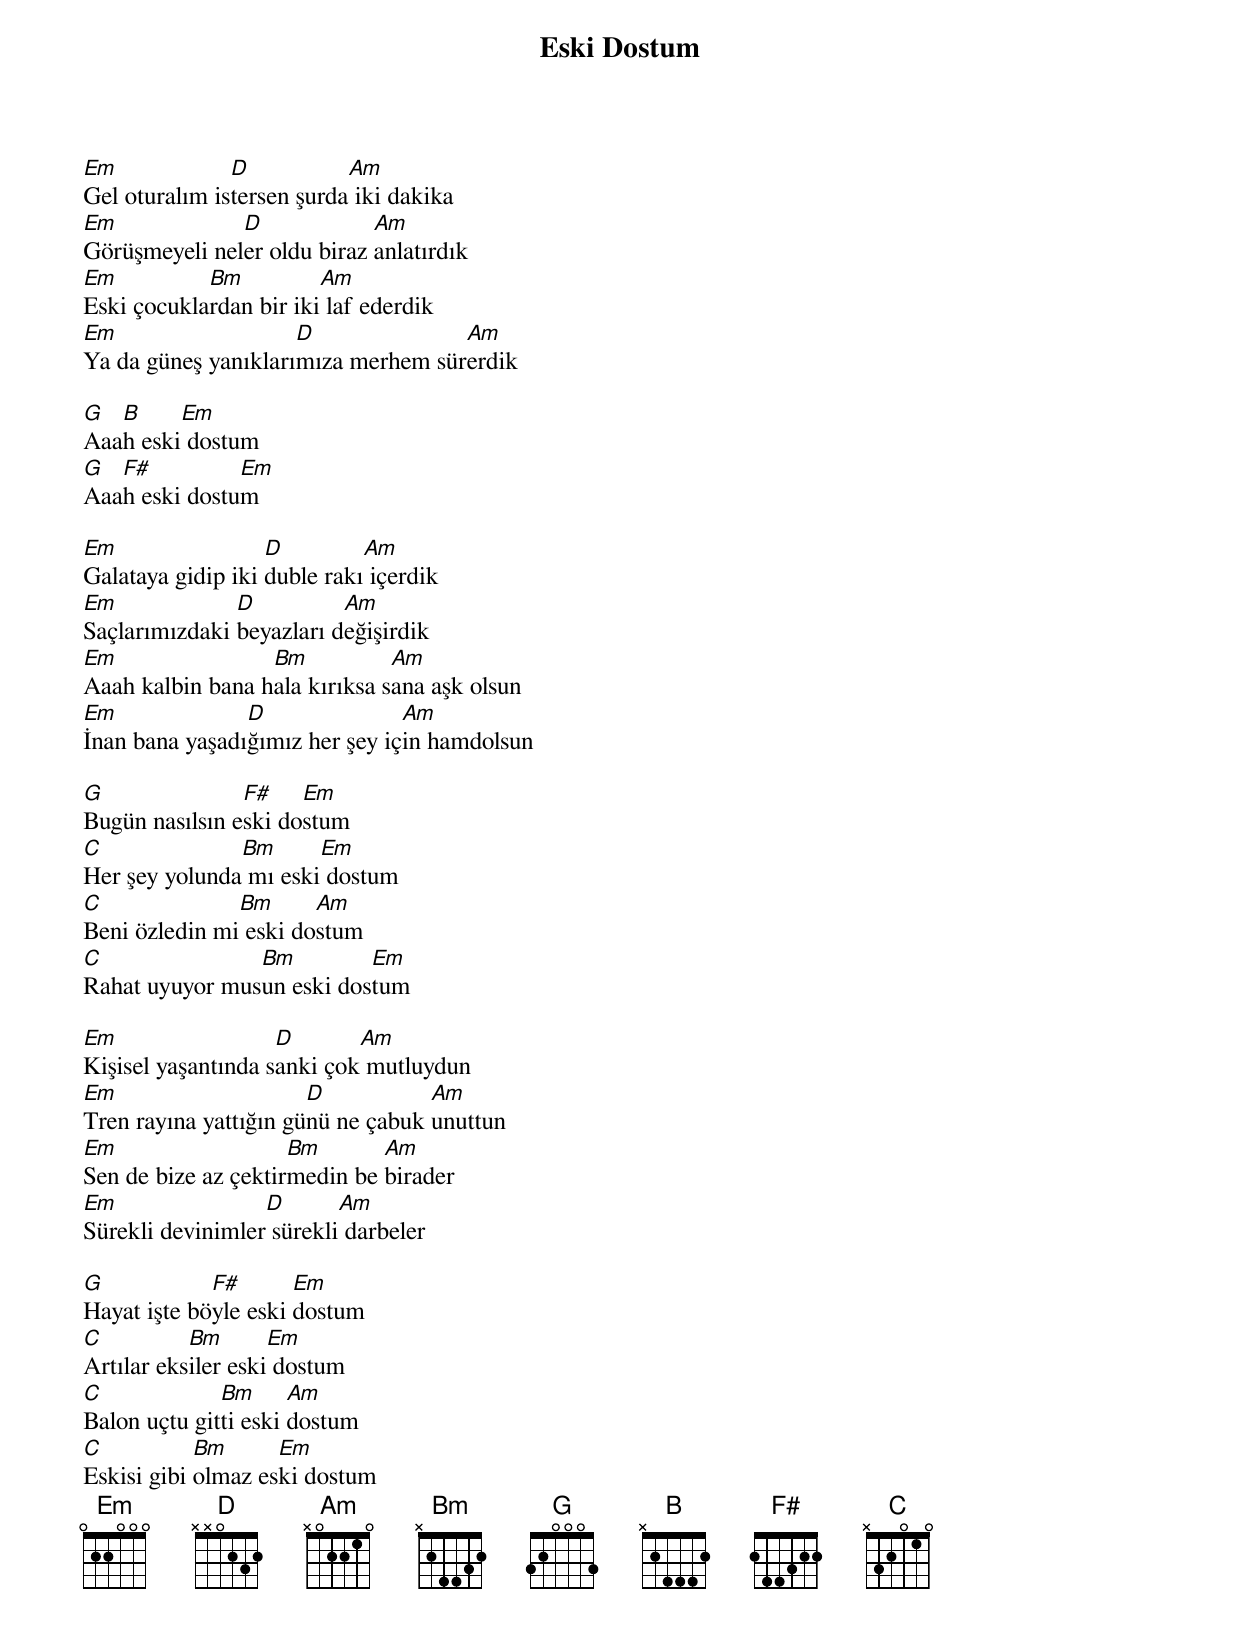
{title: Eski Dostum}
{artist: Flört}

Em             D           Am
Gel oturalım istersen şurda iki dakika
Em             D             Am
Görüşmeyeli neler oldu biraz anlatırdık
Em          Bm          Am
Eski çocuklardan bir iki laf ederdik
Em                   D              Am
Ya da güneş yanıklarımıza merhem sürerdik

G  B     Em
Aaah eski dostum
G  F#          Em
Aaah eski dostum

Em                 D         Am
Galataya gidip iki duble rakı içerdik
Em             D          Am
Saçlarımızdaki beyazları değişirdik
Em                Bm           Am
Aaah kalbin bana hala kırıksa sana aşk olsun
Em              D               Am
İnan bana yaşadığımız her şey için hamdolsun

G               F#    Em
Bugün nasılsın eski dostum
C              Bm      Em
Her şey yolunda mı eski dostum
C              Bm      Am
Beni özledin mi eski dostum
C               Bm         Em
Rahat uyuyor musun eski dostum

Em                  D       Am
Kişisel yaşantında sanki çok mutluydun
Em                     D           Am
Tren rayına yattığın günü ne çabuk unuttun
Em                   Bm       Am
Sen de bize az çektirmedin be birader
Em                D       Am
Sürekli devinimler sürekli darbeler

G            F#       Em
Hayat işte böyle eski dostum
C          Bm       Em
Artılar eksiler eski dostum
C             Bm      Am
Balon uçtu gitti eski dostum
C           Bm      Em
Eskisi gibi olmaz eski dostum
